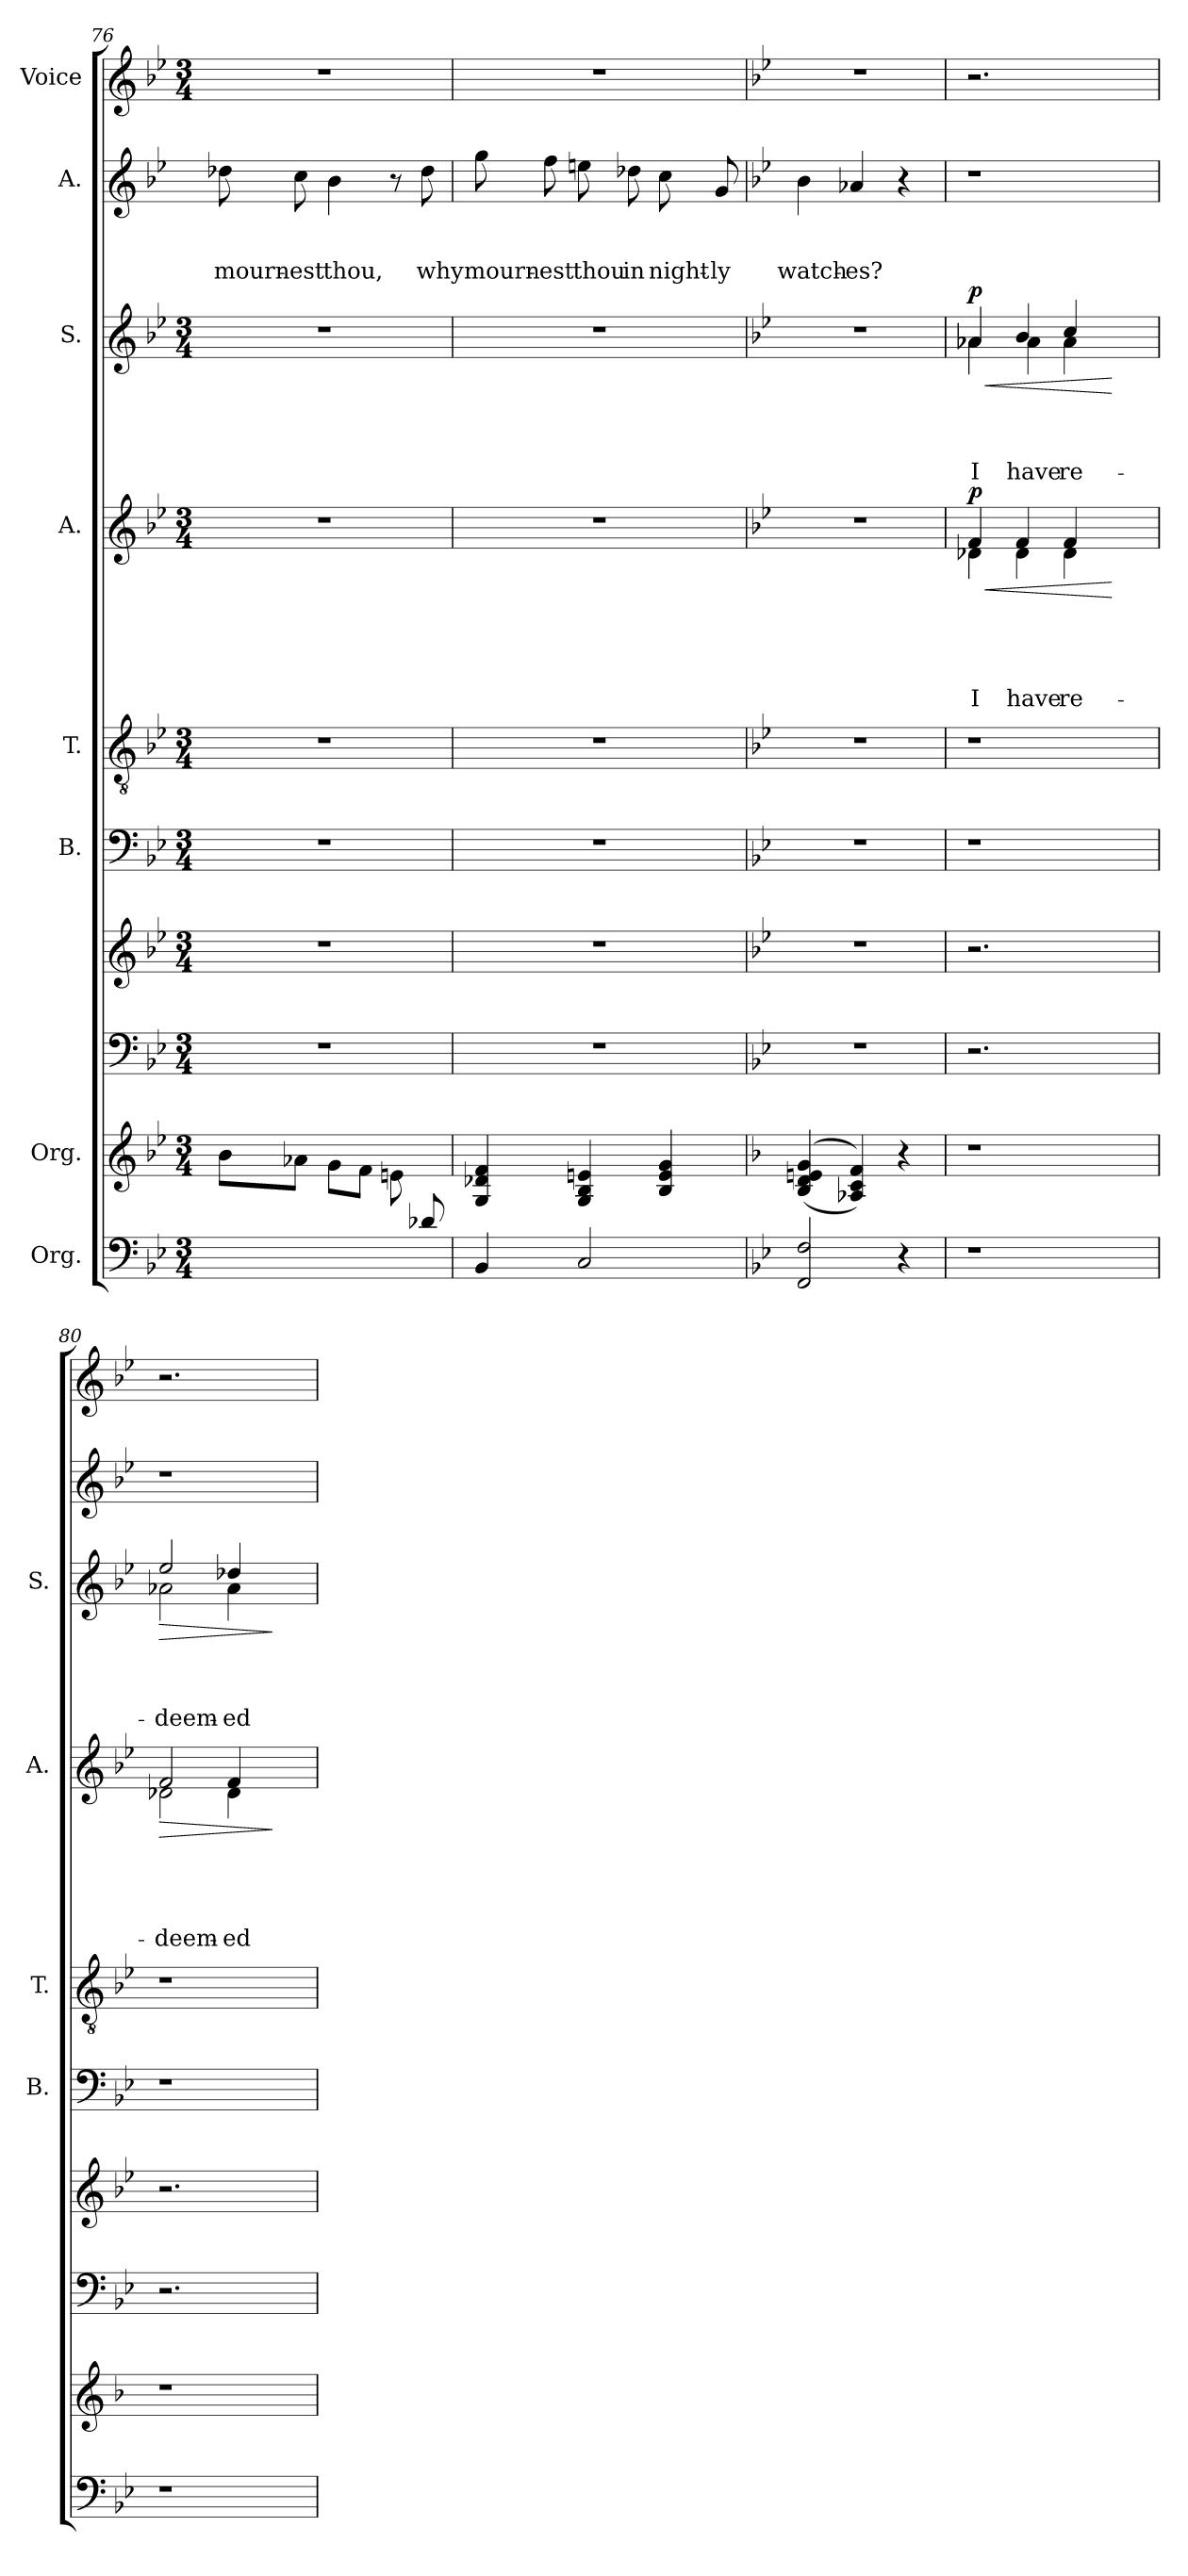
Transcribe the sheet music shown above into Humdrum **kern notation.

**kern	**kern	**kern	**kern	**kern	**kern	**kern	**text	**text	**text	**text	**text	**dynam	**kern	**text	**text	**text	**text	**dynam	**kern	**text	**text	**text	**kern
*part10	*part9	*part8	*part7	*part6	*part5	*part4	*part4	*part4	*part4	*part4	*part4	*part4	*part3	*part3	*part3	*part3	*part3	*part3	*part2	*part2	*part2	*part2	*part1
*staff10	*staff9	*staff8	*staff7	*staff6	*staff5	*staff4	*staff4	*staff4	*staff4	*staff4	*staff4	*staff4	*staff3	*staff3	*staff3	*staff3	*staff3	*staff3	*staff2	*staff2	*staff2	*staff2	*staff1
*I"Org.	*I"Org.	*	*	*I"B.	*I"T.	*I"A.	*	*	*	*	*	*	*I"S.	*	*	*	*	*	*I"A.	*	*	*	*I"Voice
*	*	*	*	*I'B.	*I'T.	*I'A.	*	*	*	*	*	*	*I'S.	*	*	*	*	*	*	*	*	*	*
!!LO:PB:g=z
*clefF4	*clefG2	*clefF4	*clefG2	*clefF4	*clefGv2	*clefG2	*	*	*	*	*	*	*clefG2	*	*	*	*	*	*clefG2	*	*	*	*clefG2
*k[b-e-]	*k[b-e-]	*k[b-e-]	*k[b-e-]	*k[b-e-]	*k[b-e-]	*k[b-e-]	*	*	*	*	*	*	*k[b-e-]	*	*	*	*	*	*k[b-e-]	*	*	*	*k[b-e-]
*B-:	*B-:	*B-:	*B-:	*B-:	*B-:	*B-:	*	*	*	*	*	*	*B-:	*	*	*	*	*	*B-:	*	*	*	*B-:
*M3/4	*M3/4	*M3/4	*M3/4	*M3/4	*M3/4	*M3/4	*	*	*	*	*	*	*M3/4	*	*	*	*	*	*	*	*	*	*M3/4
=76	=76	=76	=76	=76	=76	=76	=76	=76	=76	=76	=76	=76	=76	=76	=76	=76	=76	=76	=76	=76	=76	=76	=76
!	!	!	!	!LO:N:vis=1	!LO:N:vis=1	!LO:N:vis=1	!	!	!	!	!	!	!LO:N:vis=1	!	!	!	!	!	!	!	!	!LO:LY:b	!
2ryy	8b-\L	2.r	2.r	2.r	2.r	2.r	.	.	.	.	.	.	2.r	.	.	.	.	.	8dd-X\	.	.	mourn-	2.r
!	!	!	!	!	!	!	!	!	!	!	!	!	!	!	!	!	!	!	!	!	!	!LO:LY:b:rj	!
.	8a-X\J	.	.	.	.	.	.	.	.	.	.	.	.	.	.	.	.	.	8cc\	.	.	-est	.
!	!	!	!	!	!	!	!	!	!	!	!	!	!	!	!	!	!	!	!	!	!	!LO:LY:b	!
.	8g\L	.	.	.	.	.	.	.	.	.	.	.	.	.	.	.	.	.	4b-\	.	.	thou,	.
.	8f\J	.	.	.	.	.	.	.	.	.	.	.	.	.	.	.	.	.	.	.	.	.	.
8ryy	8en\	.	.	.	.	.	.	.	.	.	.	.	.	.	.	.	.	.	8r	.	.	.	.
!	!	!	!	!	!	!	!	!	!	!	!	!	!	!	!	!	!	!	!	!	!	!LO:LY:b	!
8d-X/	8ryy	.	.	.	.	.	.	.	.	.	.	.	.	.	.	.	.	.	8dd-\	.	.	why	.
=77	=77	=77	=77	=77	=77	=77	=77	=77	=77	=77	=77	=77	=77	=77	=77	=77	=77	=77	=77	=77	=77	=77	=77
!	!	!	!	!LO:N:vis=1	!LO:N:vis=1	!LO:N:vis=1	!	!	!	!	!	!	!LO:N:vis=1	!	!	!	!	!	!	!	!	!LO:LY:b	!
4BB-/	4G/ 4d-X/ 4f/	2.r	2.r	2.r	2.r	2.r	.	.	.	.	.	.	2.r	.	.	.	.	.	8gg\	.	.	mourn-	2.r
!	!	!	!	!	!	!	!	!	!	!	!	!	!	!	!	!	!	!	!	!	!	!LO:LY:b:rj	!
.	.	.	.	.	.	.	.	.	.	.	.	.	.	.	.	.	.	.	8ff\	.	.	-est	.
!	!	!	!	!	!	!	!	!	!	!	!	!	!	!	!	!	!	!	!	!	!	!LO:LY:b	!
2C/	4G/ 4B-/ 4en/	.	.	.	.	.	.	.	.	.	.	.	.	.	.	.	.	.	8een\	.	.	thou	.
!	!	!	!	!	!	!	!	!	!	!	!	!	!	!	!	!	!	!	!	!	!	!LO:LY:b	!
.	.	.	.	.	.	.	.	.	.	.	.	.	.	.	.	.	.	.	8dd-X\	.	.	in	.
!	!	!	!	!	!	!	!	!	!	!	!	!	!	!	!	!	!	!	!	!	!	!LO:LY:b	!
.	4B-/ 4e/ 4g/	.	.	.	.	.	.	.	.	.	.	.	.	.	.	.	.	.	8cc\	.	.	night-	.
!	!	!	!	!	!	!	!	!	!	!	!	!	!	!	!	!	!	!	!	!	!	!LO:LY:b:rj	!
.	.	.	.	.	.	.	.	.	.	.	.	.	.	.	.	.	.	.	8g/	.	.	-ly	.
=78	=78	=78	=78	=78	=78	=78	=78	=78	=78	=78	=78	=78	=78	=78	=78	=78	=78	=78	=78	=78	=78	=78	=78
*	*k[b-]	*	*	*	*	*	*	*	*	*	*	*	*	*	*	*	*	*	*	*	*	*	*
*	*F:	*	*	*	*	*	*	*	*	*	*	*	*	*	*	*	*	*	*	*	*	*	*
!	!	!	!	!LO:N:vis=1	!LO:N:vis=1	!LO:N:vis=1	!	!	!	!	!	!	!LO:N:vis=1	!	!	!	!	!	!	!	!	!LO:LY:b	!
2FF/ 2F/	((<4B-/ 4d/ 4en/ 4g/	2.r	2.r	2.r	2.r	2.r	.	.	.	.	.	.	2.r	.	.	.	.	.	4b-\	.	.	watch-	2.r
!	!	!	!	!	!	!	!	!	!	!	!	!	!	!	!	!	!	!	!	!	!	!LO:LY:b	!
.	4A-X/ 4c/ 4f/))	.	.	.	.	.	.	.	.	.	.	.	.	.	.	.	.	.	4a-X/	.	.	-es?	.
4r	4r	.	.	.	.	.	.	.	.	.	.	.	.	.	.	.	.	.	4r	.	.	.	.
=79	=79	=79	=79	=79	=79	=79	=79	=79	=79	=79	=79	=79	=79	=79	=79	=79	=79	=79	=79	=79	=79	=79	=79
!LO:N:vis=1	!LO:N:vis=1	!	!	!LO:N:vis=1	!LO:N:vis=1	!	!	!	!	!	!LO:LY:b	!LO:HP:b	!	!	!	!	!LO:LY:b	!LO:HP:b	!LO:N:vis=1	!	!	!	!
*	*	*	*	*	*	*^	*	*	*	*	*	*	*^	*	*	*	*	*	*	*	*	*	*
!	!	!	!	!	!	!	!	!	!	!	!	!	!LO:DY:n=1:a	!	!	!	!	!	!	!LO:DY:n=1:a	!	!	!	!	!
2.r	2.r	2.r	2.r	2.r	2.r	4f/	4d-X\	.	.	.	.	I	< p	4a-X/	4a-\	.	.	.	I	< p	1r	.	.	.	2.r
!	!	!	!	!	!	!	!	!	!	!	!	!LO:LY:b	!	!	!	!	!	!	!LO:LY:b	!	!	!	!	!	!
.	.	.	.	.	.	4f/	4d-\	.	.	.	.	have	.	4b-/	4a-\	.	.	.	have	.	.	.	.	.	.
!	!	!	!	!	!	!	!	!	!	!	!	!LO:LY:b	!	!	!	!	!	!	!LO:LY:b	!	!	!	!	!	!
.	.	.	.	.	.	4f/	4d-\	.	.	.	.	re-	.	4cc/	4a-\	.	.	.	re-	.	.	.	.	.	.
4ryy	4ryy	4ryy	4ryy	4ryy	4ryy	4ryy	4ryy	.	.	.	.	.	[	4ryy	4ryy	.	.	.	.	[	.	.	.	.	4ryy
=80	=80	=80	=80	=80	=80	=80	=80	=80	=80	=80	=80	=80	=80	=80	=80	=80	=80	=80	=80	=80	=80	=80	=80	=80	=80
!LO:N:vis=1	!LO:N:vis=1	!	!	!LO:N:vis=1	!LO:N:vis=1	!	!	!	!	!	!	!LO:LY:b	!LO:HP:b	!	!	!	!	!	!LO:LY:b	!LO:HP:b	!LO:N:vis=1	!	!	!	!
2.r	2.r	2.r	2.r	2.r	2.r	2f/	2d-X\	.	.	.	.	-deem-	>	2ee-/	2a-X\	.	.	.	-deem-	>	1r	.	.	.	2.r
!	!	!	!	!	!	!	!	!	!	!	!	!LO:LY:b	!	!	!	!	!	!	!LO:LY:b	!	!	!	!	!	!
.	.	.	.	.	.	4f/	4d-\	.	.	.	.	-ed	.	4dd-X/	4a-\	.	.	.	-ed	.	.	.	.	.	.
4ryy	4ryy	4ryy	4ryy	4ryy	4ryy	4ryy	4ryy	.	.	.	.	.	]	4ryy	4ryy	.	.	.	.	]	.	.	.	.	4ryy
*	*	*	*	*	*	*v	*v	*	*	*	*	*	*	*	*	*	*	*	*	*	*	*	*	*	*
*	*	*	*	*	*	*	*	*	*	*	*	*	*v	*v	*	*	*	*	*	*	*	*	*	*
=	=	=	=	=	=	=	=	=	=	=	=	=	=	=	=	=	=	=	=	=	=	=	=
*-	*-	*-	*-	*-	*-	*-	*-	*-	*-	*-	*-	*-	*-	*-	*-	*-	*-	*-	*-	*-	*-	*-	*-
